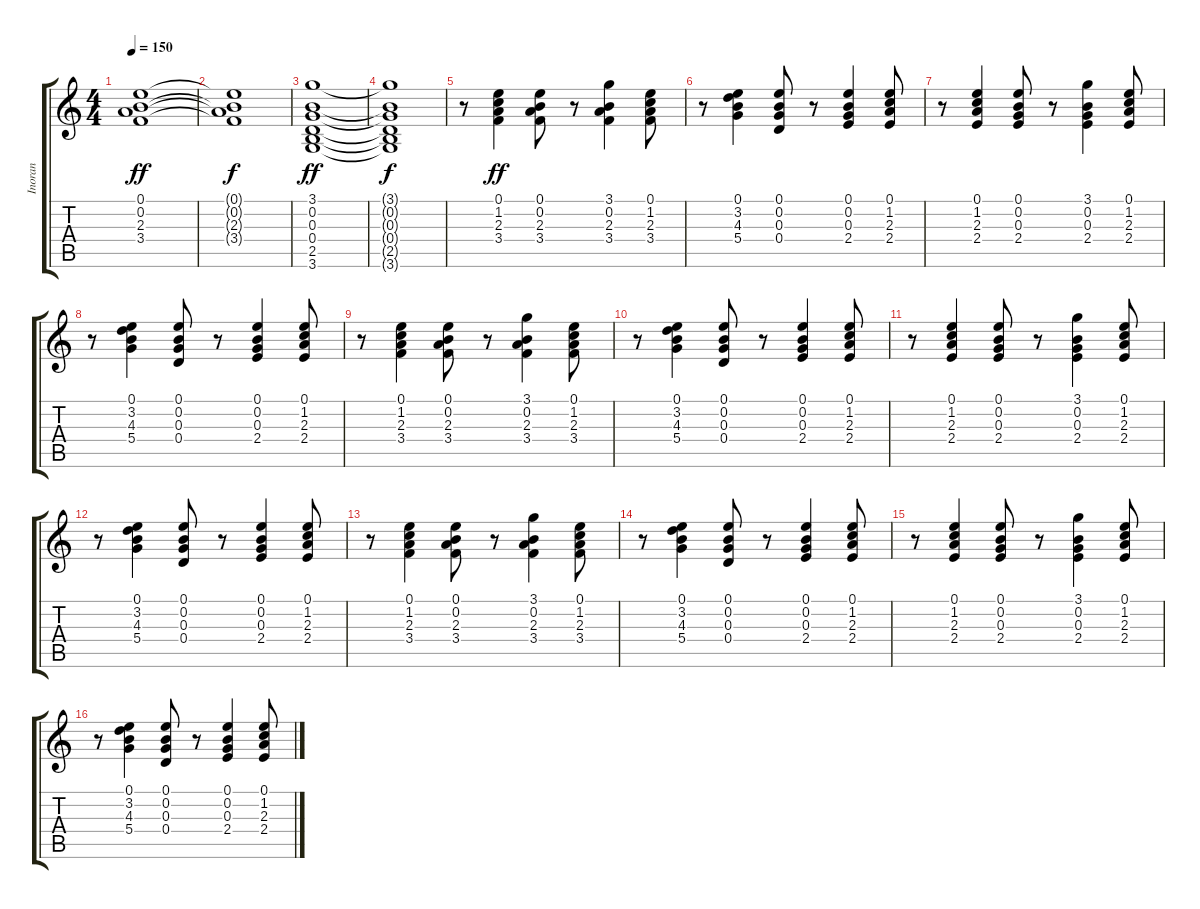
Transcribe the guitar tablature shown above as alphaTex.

\track ("Inoran" "Inoran") {instrument distortionguitar}
\staff {score tabs}
\tuning (E4 B3 G3 D3 A2 E2) {hide}
\ts (4 4)
\tempo 150
\clef g2
\ks c
(0.1 0.2 2.3 3.4).1{dy ff} |
(0.1{t} 0.2{t} 2.3{t} 3.4{t}).1{dy f} |
(3.1 0.2 0.3 0.4 2.5 3.6).1{dy ff} |
(3.1{t} 0.2{t} 0.3{t} 0.4{t} 2.5{t} 3.6{t}).1{dy f} |
r.8 (0.1 1.2 2.3 3.4).4{dy ff} (0.1 0.2 2.3 3.4).8 r.8 (3.1 0.2 2.3 3.4).4 (0.1 1.2 2.3 3.4).8 |
r.8 (0.1 3.2 4.3 5.4).4 (0.1 0.2 0.3 0.4).8 r.8 (0.1 0.2 0.3 2.4).4 (0.1 1.2 2.3 2.4).8 |
r.8 (0.1 1.2 2.3 2.4).4 (0.1 0.2 0.3 2.4).8 r.8 (3.1 0.2 0.3 2.4).4 (0.1 1.2 2.3 2.4).8 |
r.8 (0.1 3.2 4.3 5.4).4 (0.1 0.2 0.3 0.4).8 r.8 (0.1 0.2 0.3 2.4).4 (0.1 1.2 2.3 2.4).8 |
r.8 (0.1 1.2 2.3 3.4).4 (0.1 0.2 2.3 3.4).8 r.8 (3.1 0.2 2.3 3.4).4 (0.1 1.2 2.3 3.4).8 |
r.8 (0.1 3.2 4.3 5.4).4 (0.1 0.2 0.3 0.4).8 r.8 (0.1 0.2 0.3 2.4).4 (0.1 1.2 2.3 2.4).8 |
r.8 (0.1 1.2 2.3 2.4).4 (0.1 0.2 0.3 2.4).8 r.8 (3.1 0.2 0.3 2.4).4 (0.1 1.2 2.3 2.4).8 |
r.8 (0.1 3.2 4.3 5.4).4 (0.1 0.2 0.3 0.4).8 r.8 (0.1 0.2 0.3 2.4).4 (0.1 1.2 2.3 2.4).8 |
r.8 (0.1 1.2 2.3 3.4).4 (0.1 0.2 2.3 3.4).8 r.8 (3.1 0.2 2.3 3.4).4 (0.1 1.2 2.3 3.4).8 |
r.8 (0.1 3.2 4.3 5.4).4 (0.1 0.2 0.3 0.4).8 r.8 (0.1 0.2 0.3 2.4).4 (0.1 1.2 2.3 2.4).8 |
r.8 (0.1 1.2 2.3 2.4).4 (0.1 0.2 0.3 2.4).8 r.8 (3.1 0.2 0.3 2.4).4 (0.1 1.2 2.3 2.4).8 |
r.8 (0.1 3.2 4.3 5.4).4 (0.1 0.2 0.3 0.4).8 r.8 (0.1 0.2 0.3 2.4).4 (0.1 1.2 2.3 2.4).8
